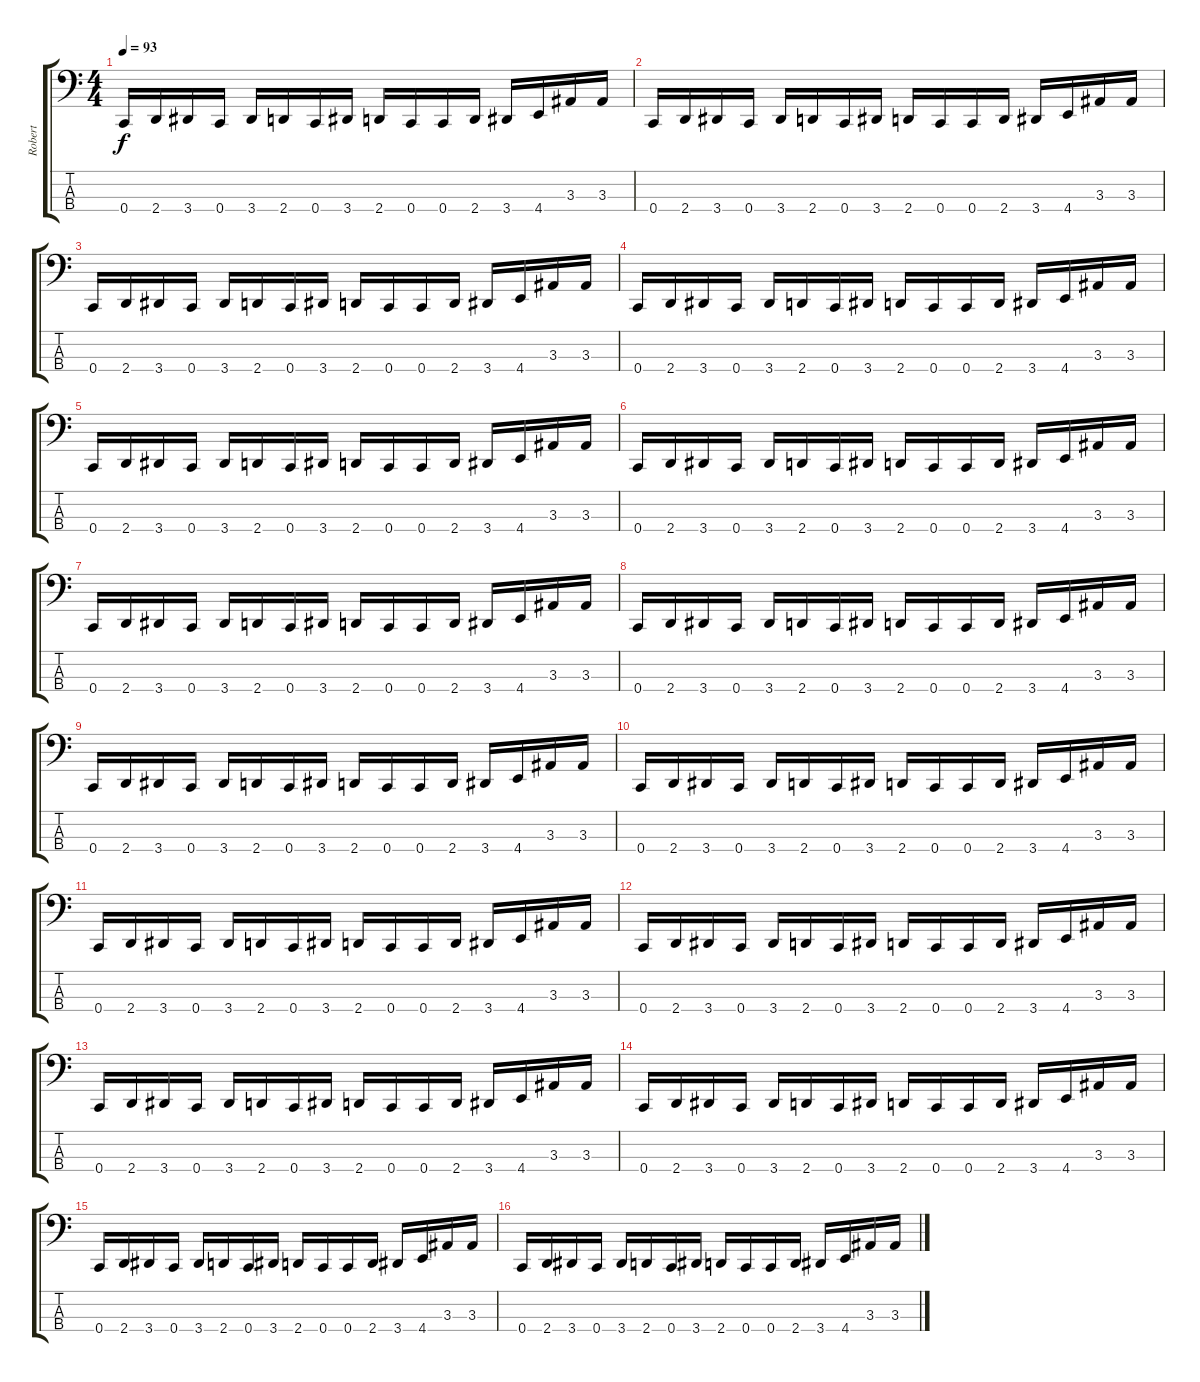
\track ("Robert" "Robert") {instrument electricbassfinger}
\staff {score tabs}
\tuning (F2 C2 G1 C1) {hide}
\ts (4 4)
\tempo 93
\clef f4
\ks c
0.4.16{dy f} 2.4.16 3.4.16 0.4.16 3.4.16 2.4.16 0.4.16 3.4.16 2.4.16 0.4.16 0.4.16 2.4.16 3.4.16 4.4.16 3.3.16 3.3.16 |
0.4.16 2.4.16 3.4.16 0.4.16 3.4.16 2.4.16 0.4.16 3.4.16 2.4.16 0.4.16 0.4.16 2.4.16 3.4.16 4.4.16 3.3.16 3.3.16 |
0.4.16 2.4.16 3.4.16 0.4.16 3.4.16 2.4.16 0.4.16 3.4.16 2.4.16 0.4.16 0.4.16 2.4.16 3.4.16 4.4.16 3.3.16 3.3.16 |
0.4.16 2.4.16 3.4.16 0.4.16 3.4.16 2.4.16 0.4.16 3.4.16 2.4.16 0.4.16 0.4.16 2.4.16 3.4.16 4.4.16 3.3.16 3.3.16 |
0.4.16 2.4.16 3.4.16 0.4.16 3.4.16 2.4.16 0.4.16 3.4.16 2.4.16 0.4.16 0.4.16 2.4.16 3.4.16 4.4.16 3.3.16 3.3.16 |
0.4.16 2.4.16 3.4.16 0.4.16 3.4.16 2.4.16 0.4.16 3.4.16 2.4.16 0.4.16 0.4.16 2.4.16 3.4.16 4.4.16 3.3.16 3.3.16 |
0.4.16 2.4.16 3.4.16 0.4.16 3.4.16 2.4.16 0.4.16 3.4.16 2.4.16 0.4.16 0.4.16 2.4.16 3.4.16 4.4.16 3.3.16 3.3.16 |
0.4.16 2.4.16 3.4.16 0.4.16 3.4.16 2.4.16 0.4.16 3.4.16 2.4.16 0.4.16 0.4.16 2.4.16 3.4.16 4.4.16 3.3.16 3.3.16 |
0.4.16 2.4.16 3.4.16 0.4.16 3.4.16 2.4.16 0.4.16 3.4.16 2.4.16 0.4.16 0.4.16 2.4.16 3.4.16 4.4.16 3.3.16 3.3.16 |
0.4.16 2.4.16 3.4.16 0.4.16 3.4.16 2.4.16 0.4.16 3.4.16 2.4.16 0.4.16 0.4.16 2.4.16 3.4.16 4.4.16 3.3.16 3.3.16 |
0.4.16 2.4.16 3.4.16 0.4.16 3.4.16 2.4.16 0.4.16 3.4.16 2.4.16 0.4.16 0.4.16 2.4.16 3.4.16 4.4.16 3.3.16 3.3.16 |
0.4.16 2.4.16 3.4.16 0.4.16 3.4.16 2.4.16 0.4.16 3.4.16 2.4.16 0.4.16 0.4.16 2.4.16 3.4.16 4.4.16 3.3.16 3.3.16 |
0.4.16 2.4.16 3.4.16 0.4.16 3.4.16 2.4.16 0.4.16 3.4.16 2.4.16 0.4.16 0.4.16 2.4.16 3.4.16 4.4.16 3.3.16 3.3.16 |
0.4.16 2.4.16 3.4.16 0.4.16 3.4.16 2.4.16 0.4.16 3.4.16 2.4.16 0.4.16 0.4.16 2.4.16 3.4.16 4.4.16 3.3.16 3.3.16 |
0.4.16 2.4.16 3.4.16 0.4.16 3.4.16 2.4.16 0.4.16 3.4.16 2.4.16 0.4.16 0.4.16 2.4.16 3.4.16 4.4.16 3.3.16 3.3.16 |
0.4.16 2.4.16 3.4.16 0.4.16 3.4.16 2.4.16 0.4.16 3.4.16 2.4.16 0.4.16 0.4.16 2.4.16 3.4.16 4.4.16 3.3.16 3.3.16
